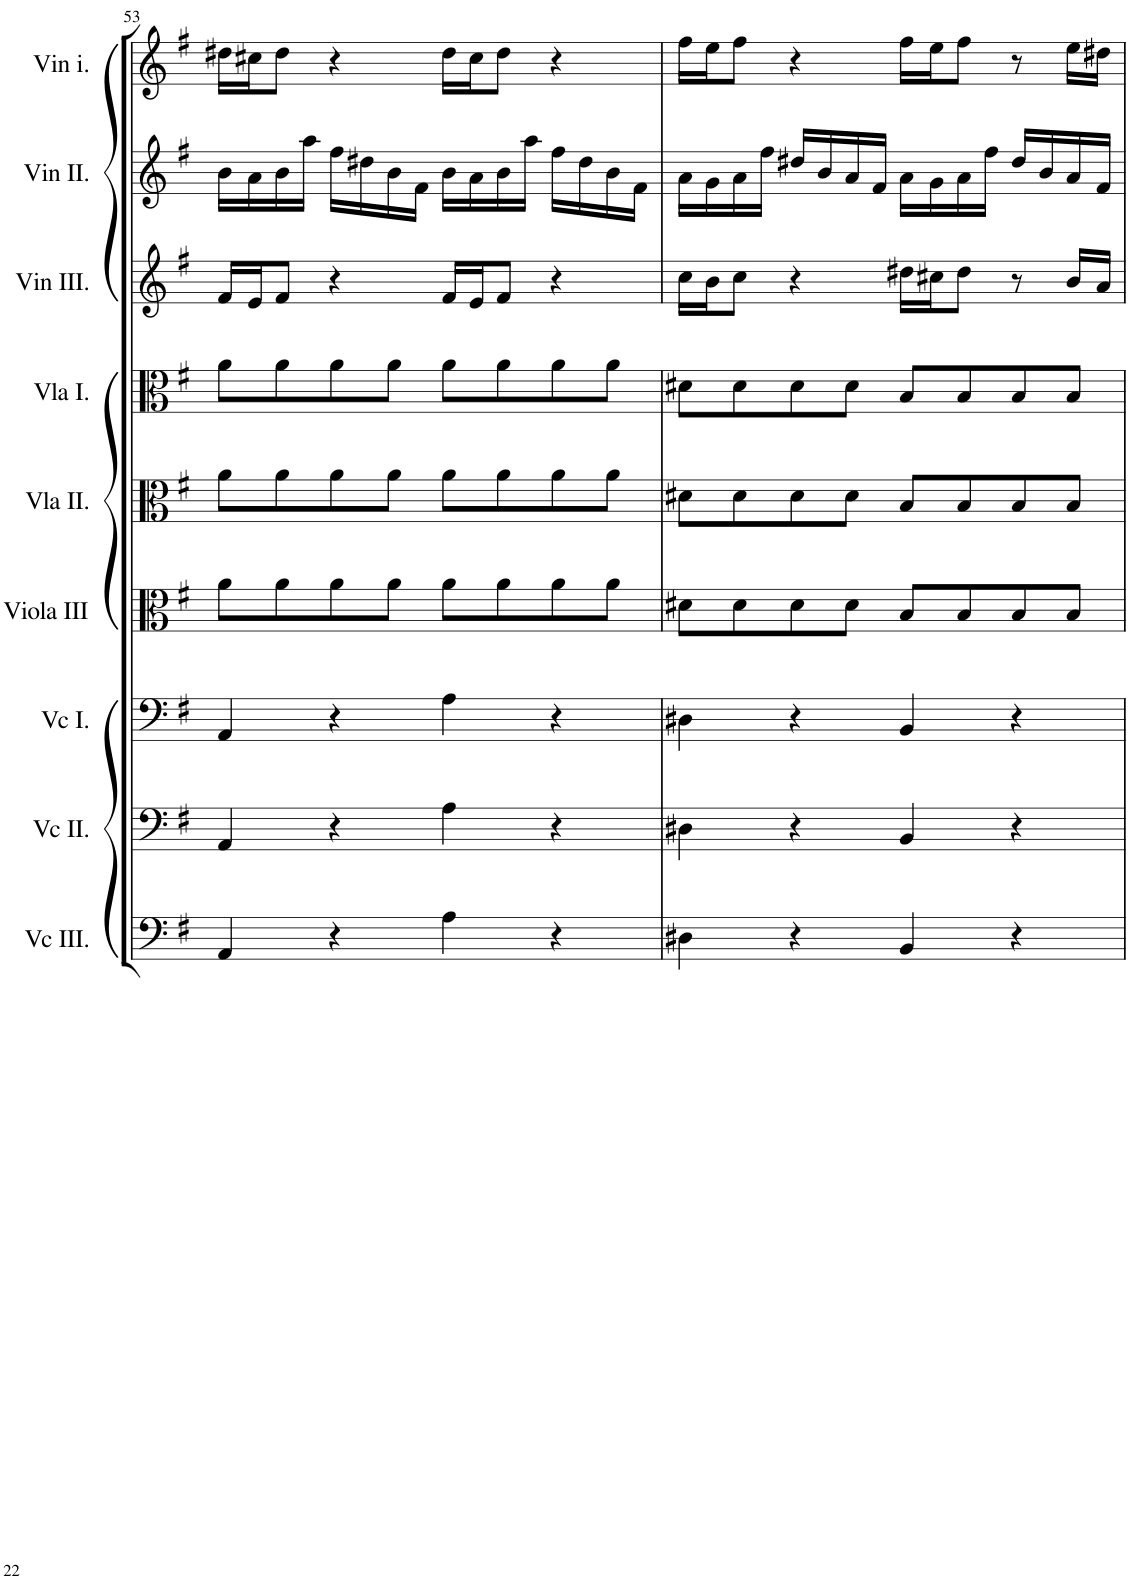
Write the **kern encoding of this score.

**kern	**kern	**kern	**kern	**kern	**kern	**kern	**kern	**kern
*part9	*part8	*part7	*part6	*part5	*part4	*part3	*part2	*part1
*staff9	*staff8	*staff7	*staff6	*staff5	*staff4	*staff3	*staff2	*staff1
*I"Violoncello III	*I"Violoncello II	*I"Violoncello I	*I"Viola III	*I"Viola II	*I"Viola I	*I"Violin III	*I"Violin II	*I"Violin I
*I'Vc III.	*I'Vc II.	*I'Vc I.	*I'Viola III	*I'Vla II.	*I'Vla I.	*I'Vin III.	*I'Vin II.	*I'Vin i.
!!LO:PB:g=z
*clefF4	*clefF4	*clefF4	*clefC3	*clefC3	*clefC3	*clefG2	*clefG2	*clefG2
*k[f#]	*k[f#]	*k[f#]	*k[f#]	*k[f#]	*k[f#]	*k[f#]	*k[f#]	*k[f#]
*M4/4	*M4/4	*M4/4	*M4/4	*M4/4	*M4/4	*M4/4	*M4/4	*M4/4
=53	=53	=53	=53	=53	=53	=53	=53	=53
4AA/	4AA/	4AA/	8a\L	8a\L	8a\L	16f#/LL	16b\LL	16dd#X\LL
.	.	.	.	.	.	16e/J	16a\	16cc#X\J
.	.	.	8a\	8a\	8a\	8f#/J	16b\	8dd#\J
.	.	.	.	.	.	.	16aa\JJ	.
4r	4r	4r	8a\	8a\	8a\	4r	16ff#\LL	4r
.	.	.	.	.	.	.	16dd#X\	.
.	.	.	8a\J	8a\J	8a\J	.	16b\	.
.	.	.	.	.	.	.	16f#\JJ	.
4A\	4A\	4A\	8a\L	8a\L	8a\L	16f#/LL	16b\LL	16dd#\LL
.	.	.	.	.	.	16e/J	16a\	16cc#\J
.	.	.	8a\	8a\	8a\	8f#/J	16b\	8dd#\J
.	.	.	.	.	.	.	16aa\JJ	.
4r	4r	4r	8a\	8a\	8a\	4r	16ff#\LL	4r
.	.	.	.	.	.	.	16dd#\	.
.	.	.	8a\J	8a\J	8a\J	.	16b\	.
.	.	.	.	.	.	.	16f#\JJ	.
=54	=54	=54	=54	=54	=54	=54	=54	=54
4D#X\	4D#X\	4D#X\	8d#X\L	8d#X\L	8d#X\L	16cc\LL	16a\LL	16ff#\LL
.	.	.	.	.	.	16b\J	16g\	16ee\J
.	.	.	8d#\	8d#\	8d#\	8cc\J	16a\	8ff#\J
.	.	.	.	.	.	.	16ff#\JJ	.
4r	4r	4r	8d#\	8d#\	8d#\	4r	16dd#X/LL	4r
.	.	.	.	.	.	.	16b/	.
.	.	.	8d#\J	8d#\J	8d#\J	.	16a/	.
.	.	.	.	.	.	.	16f#/JJ	.
4BB/	4BB/	4BB/	8B/L	8B/L	8B/L	16dd#X\LL	16a\LL	16ff#\LL
.	.	.	.	.	.	16cc#X\J	16g\	16ee\J
.	.	.	8B/	8B/	8B/	8dd#\J	16a\	8ff#\J
.	.	.	.	.	.	.	16ff#\JJ	.
4r	4r	4r	8B/	8B/	8B/	8r	16dd#/LL	8r
.	.	.	.	.	.	.	16b/	.
.	.	.	8B/J	8B/J	8B/J	16b/LL	16a/	16ee\LL
.	.	.	.	.	.	16a/JJ	16f#/JJ	16dd#X\JJ
=	=	=	=	=	=	=	=	=
*-	*-	*-	*-	*-	*-	*-	*-	*-
